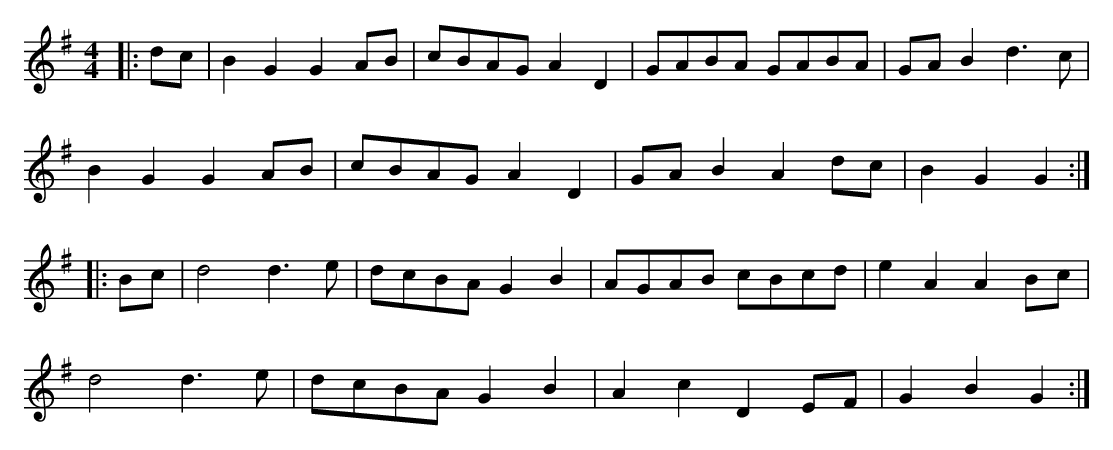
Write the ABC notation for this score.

X:1
M:4/4
K:G
|:dc|B2 G2 G2 AB|cBAG A2 D2|GABA GABA|GA B2 d2>c2|
B2 G2 G2 AB|cBAG A2 D2|GA B2 A2 dc|B2 G2 G2:|
|:Bc|d4 d2>e2|dcBA G2 B2|AGAB cBcd|e2 A2 A2 Bc|
d4 d2>e2|dcBA G2 B2|A2 c2 D2 EF|G2 B2 G2:|
